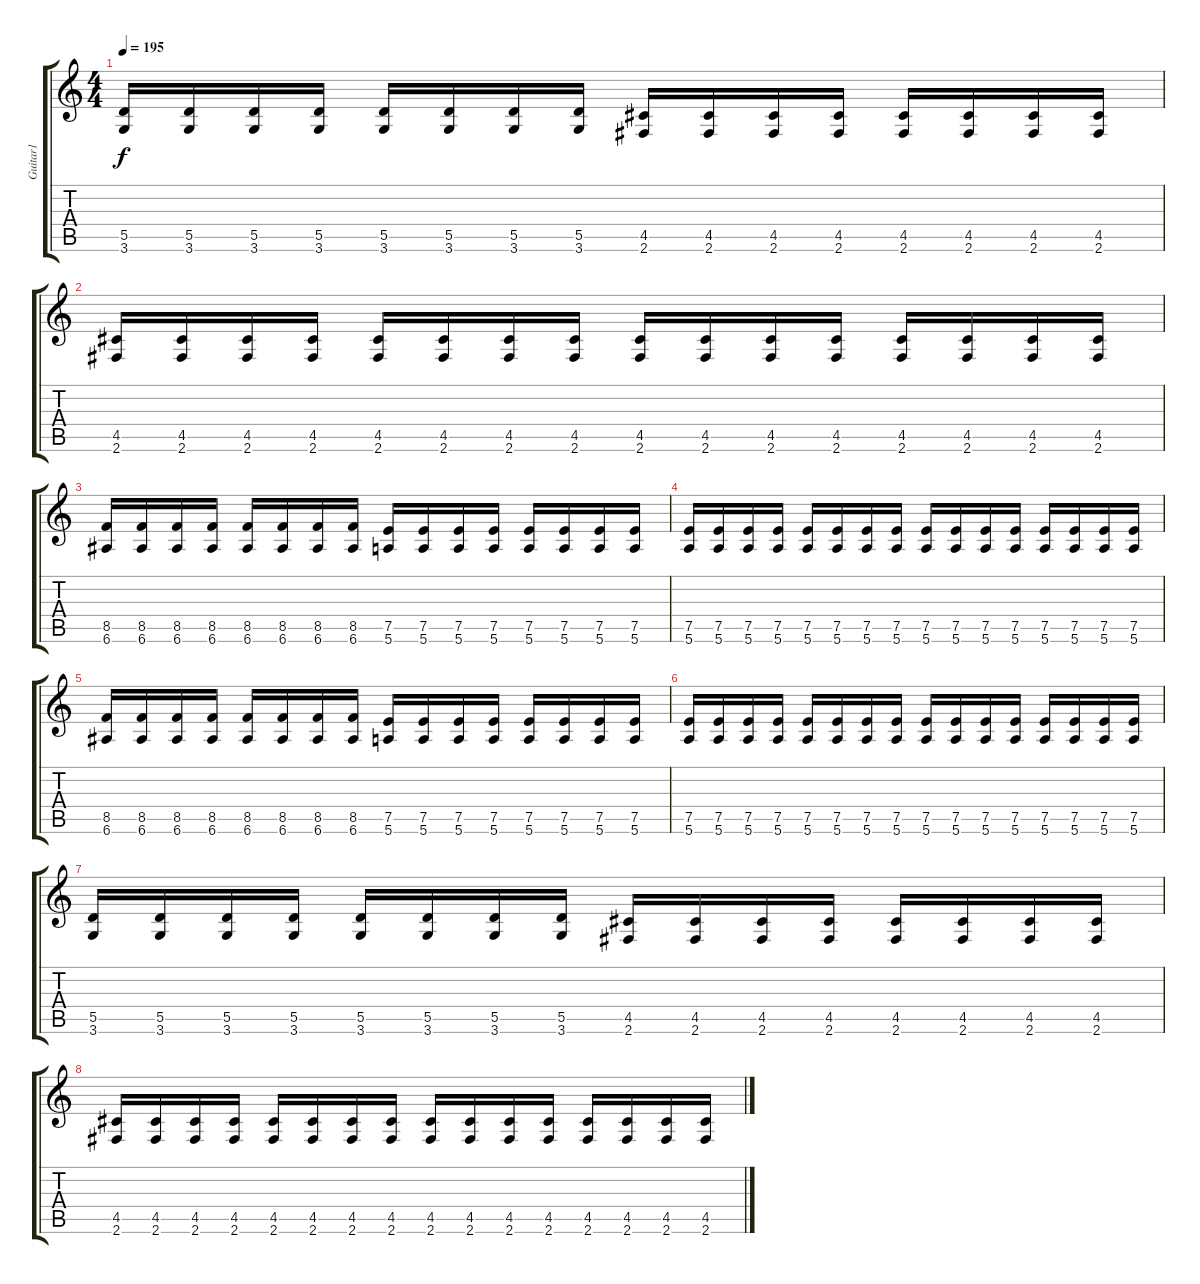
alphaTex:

\track ("Guitar1" "Guitar1") {instrument distortionguitar}
\staff {score tabs}
\tuning (E4 B3 G3 D3 A2 E2) {hide}
\ts (4 4)
\tempo 195
\clef g2
\ks c
(5.5 3.6).16{dy f} (5.5 3.6).16 (5.5 3.6).16 (5.5 3.6).16 (5.5 3.6).16 (5.5 3.6).16 (5.5 3.6).16 (5.5 3.6).16 (4.5 2.6).16 (4.5 2.6).16 (4.5 2.6).16 (4.5 2.6).16 (4.5 2.6).16 (4.5 2.6).16 (4.5 2.6).16 (4.5 2.6).16 |
(4.5 2.6).16 (4.5 2.6).16 (4.5 2.6).16 (4.5 2.6).16 (4.5 2.6).16 (4.5 2.6).16 (4.5 2.6).16 (4.5 2.6).16 (4.5 2.6).16 (4.5 2.6).16 (4.5 2.6).16 (4.5 2.6).16 (4.5 2.6).16 (4.5 2.6).16 (4.5 2.6).16 (4.5 2.6).16 |
(8.5 6.6).16 (8.5 6.6).16 (8.5 6.6).16 (8.5 6.6).16 (8.5 6.6).16 (8.5 6.6).16 (8.5 6.6).16 (8.5 6.6).16 (7.5 5.6).16 (7.5 5.6).16 (7.5 5.6).16 (7.5 5.6).16 (7.5 5.6).16 (7.5 5.6).16 (7.5 5.6).16 (7.5 5.6).16 |
(7.5 5.6).16 (7.5 5.6).16 (7.5 5.6).16 (7.5 5.6).16 (7.5 5.6).16 (7.5 5.6).16 (7.5 5.6).16 (7.5 5.6).16 (7.5 5.6).16 (7.5 5.6).16 (7.5 5.6).16 (7.5 5.6).16 (7.5 5.6).16 (7.5 5.6).16 (7.5 5.6).16 (7.5 5.6).16 |
(8.5 6.6).16 (8.5 6.6).16 (8.5 6.6).16 (8.5 6.6).16 (8.5 6.6).16 (8.5 6.6).16 (8.5 6.6).16 (8.5 6.6).16 (7.5 5.6).16 (7.5 5.6).16 (7.5 5.6).16 (7.5 5.6).16 (7.5 5.6).16 (7.5 5.6).16 (7.5 5.6).16 (7.5 5.6).16 |
(7.5 5.6).16 (7.5 5.6).16 (7.5 5.6).16 (7.5 5.6).16 (7.5 5.6).16 (7.5 5.6).16 (7.5 5.6).16 (7.5 5.6).16 (7.5 5.6).16 (7.5 5.6).16 (7.5 5.6).16 (7.5 5.6).16 (7.5 5.6).16 (7.5 5.6).16 (7.5 5.6).16 (7.5 5.6).16 |
(5.5 3.6).16 (5.5 3.6).16 (5.5 3.6).16 (5.5 3.6).16 (5.5 3.6).16 (5.5 3.6).16 (5.5 3.6).16 (5.5 3.6).16 (4.5 2.6).16 (4.5 2.6).16 (4.5 2.6).16 (4.5 2.6).16 (4.5 2.6).16 (4.5 2.6).16 (4.5 2.6).16 (4.5 2.6).16 |
(4.5 2.6).16 (4.5 2.6).16 (4.5 2.6).16 (4.5 2.6).16 (4.5 2.6).16 (4.5 2.6).16 (4.5 2.6).16 (4.5 2.6).16 (4.5 2.6).16 (4.5 2.6).16 (4.5 2.6).16 (4.5 2.6).16 (4.5 2.6).16 (4.5 2.6).16 (4.5 2.6).16 (4.5 2.6).16
